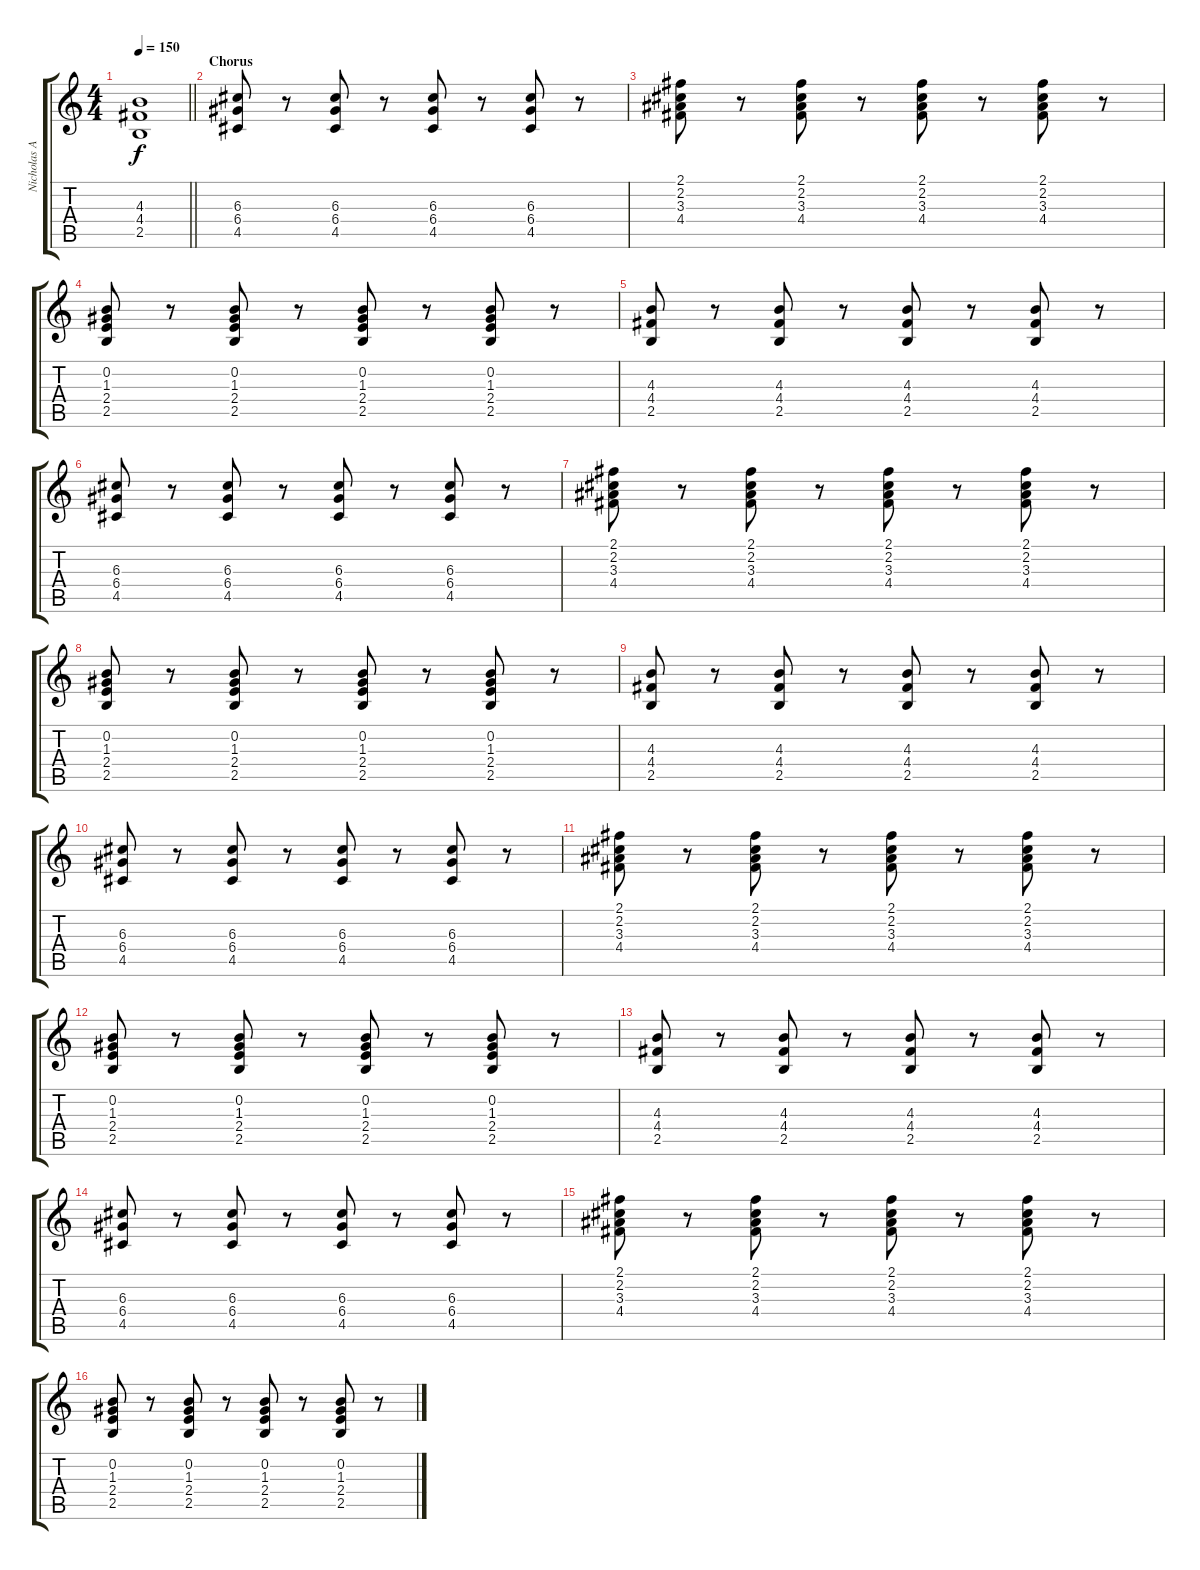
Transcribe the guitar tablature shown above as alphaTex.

\track ("Nicholas Arson" "Nicholas A") {instrument overdrivenguitar}
\staff {score tabs}
\tuning (E4 B3 G3 D3 A2 E2) {hide}
\ts (4 4)
\tempo 150
\clef g2
\barLineRight lightlight
\ks c
(4.3 4.4 2.5).1{dy f} |
\section ("" "Chorus")
(6.3 6.4 4.5).8 r.8 (6.3 6.4 4.5).8 r.8 (6.3 6.4 4.5).8 r.8 (6.3 6.4 4.5).8 r.8 |
(2.1 2.2 3.3 4.4).8 r.8 (2.1 2.2 3.3 4.4).8 r.8 (2.1 2.2 3.3 4.4).8 r.8 (2.1 2.2 3.3 4.4).8 r.8 |
(0.2 1.3 2.4 2.5).8 r.8 (0.2 1.3 2.4 2.5).8 r.8 (0.2 1.3 2.4 2.5).8 r.8 (0.2 1.3 2.4 2.5).8 r.8 |
(4.3 4.4 2.5).8 r.8 (4.3 4.4 2.5).8 r.8 (4.3 4.4 2.5).8 r.8 (4.3 4.4 2.5).8 r.8 |
(6.3 6.4 4.5).8 r.8 (6.3 6.4 4.5).8 r.8 (6.3 6.4 4.5).8 r.8 (6.3 6.4 4.5).8 r.8 |
(2.1 2.2 3.3 4.4).8 r.8 (2.1 2.2 3.3 4.4).8 r.8 (2.1 2.2 3.3 4.4).8 r.8 (2.1 2.2 3.3 4.4).8 r.8 |
(0.2 1.3 2.4 2.5).8 r.8 (0.2 1.3 2.4 2.5).8 r.8 (0.2 1.3 2.4 2.5).8 r.8 (0.2 1.3 2.4 2.5).8 r.8 |
(4.3 4.4 2.5).8 r.8 (4.3 4.4 2.5).8 r.8 (4.3 4.4 2.5).8 r.8 (4.3 4.4 2.5).8 r.8 |
(6.3 6.4 4.5).8 r.8 (6.3 6.4 4.5).8 r.8 (6.3 6.4 4.5).8 r.8 (6.3 6.4 4.5).8 r.8 |
(2.1 2.2 3.3 4.4).8 r.8 (2.1 2.2 3.3 4.4).8 r.8 (2.1 2.2 3.3 4.4).8 r.8 (2.1 2.2 3.3 4.4).8 r.8 |
(0.2 1.3 2.4 2.5).8 r.8 (0.2 1.3 2.4 2.5).8 r.8 (0.2 1.3 2.4 2.5).8 r.8 (0.2 1.3 2.4 2.5).8 r.8 |
(4.3 4.4 2.5).8 r.8 (4.3 4.4 2.5).8 r.8 (4.3 4.4 2.5).8 r.8 (4.3 4.4 2.5).8 r.8 |
(6.3 6.4 4.5).8 r.8 (6.3 6.4 4.5).8 r.8 (6.3 6.4 4.5).8 r.8 (6.3 6.4 4.5).8 r.8 |
(2.1 2.2 3.3 4.4).8 r.8 (2.1 2.2 3.3 4.4).8 r.8 (2.1 2.2 3.3 4.4).8 r.8 (2.1 2.2 3.3 4.4).8 r.8 |
(0.2 1.3 2.4 2.5).8 r.8 (0.2 1.3 2.4 2.5).8 r.8 (0.2 1.3 2.4 2.5).8 r.8 (0.2 1.3 2.4 2.5).8 r.8
